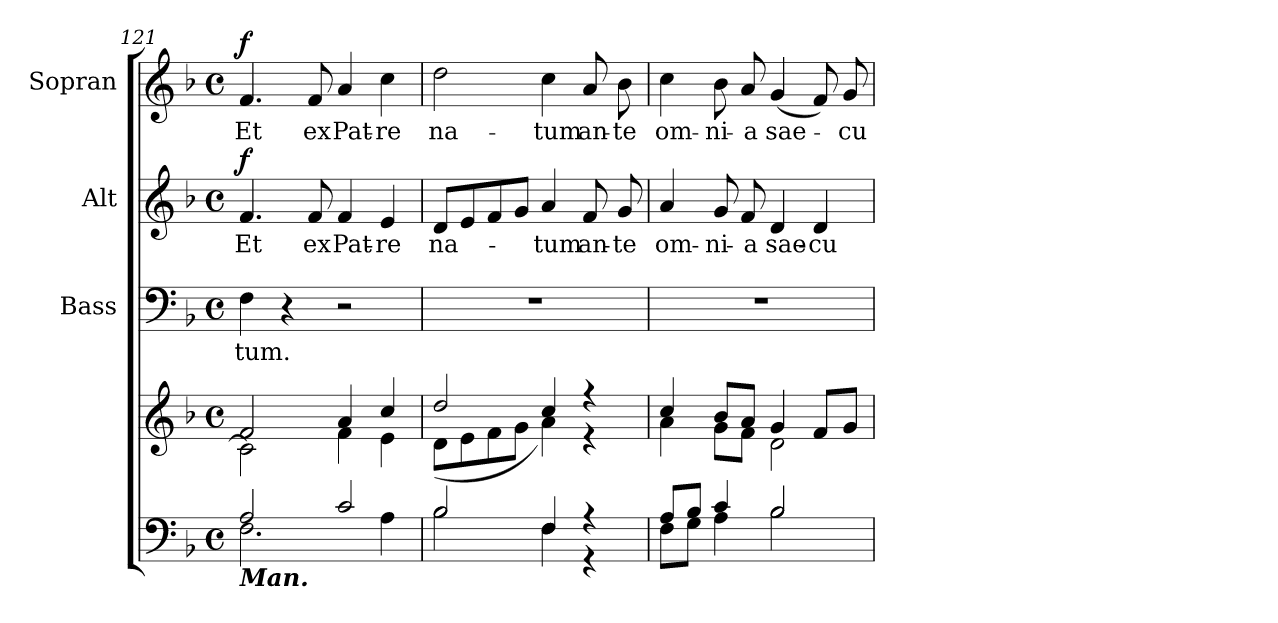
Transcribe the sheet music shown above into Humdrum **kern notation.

**kern	**kern	**kern	**text	**kern	**text	**dynam	**kern	**text	**dynam
*part4	*part4	*part3	*part3	*part2	*part2	*part2	*part1	*part1	*part1
*staff5	*staff4	*staff3	*staff3	*staff2	*staff2	*staff2	*staff1	*staff1	*staff1
*	*	*I"Bass	*	*I"Alt	*	*	*I"Sopran	*	*
*	*	*I'B.	*	*I'A.	*	*	*I'S.	*	*
!!LO:LB:g=z
*clefF4	*clefG2	*clefF4	*	*clefG2	*	*	*clefG2	*	*
*k[b-]	*k[b-]	*k[b-]	*	*k[b-]	*	*	*k[b-]	*	*
*F:	*F:	*F:	*	*F:	*	*	*F:	*	*
*M4/4	*M4/4	*M4/4	*	*M4/4	*	*	*M4/4	*	*
*met(c)	*met(c)	*met(c)	*	*met(c)	*	*	*met(c)	*	*
=121	=121	=121	=121	=121	=121	=121	=121	=121	=121
*^	*^	*	*	*	*	*	*	*	*
!LO:TX:b:Bi:t=Man.	!	!	!	!	!	!	!	!	!	!	!
!	!	!	!	!	!LO:LY:b	!	!LO:LY:b	!LO:DY:a	!	!LO:LY:b	!LO:DY:a
2A/	2.F\	2f/	2c\]	4F\	-tum.	4.f/	Et	f	4.f/	Et	f
.	.	.	.	4r	.	.	.	.	.	.	.
!	!	!	!	!	!	!	!LO:LY:b	!	!	!LO:LY:b	!
.	.	.	.	.	.	8f/	ex	.	8f/	ex	.
!	!	!	!	!	!	!	!LO:LY:b	!	!	!LO:LY:b	!
2c/	.	4a/	4f\	2r	.	4f/	Pat-	.	4a/	Pat-	.
!	!	!	!	!	!	!	!LO:LY:b	!	!	!LO:LY:b	!
.	4A\	4cc/	4e\	.	.	4e/	-re	.	4cc\	-re	.
=122	=122	=122	=122	=122	=122	=122	=122	=122	=122	=122	=122
!	!	!	!	!	!	!	!LO:LY:b	!	!	!LO:LY:b	!
2B-/	2B-\	2dd/	(<8d\L	1r	.	8d/L	na-	.	2dd\	na-	.
.	.	.	8e\	.	.	8e/	.	.	.	.	.
.	.	.	8f\	.	.	8f/	.	.	.	.	.
.	.	.	8g\J	.	.	8g/J	.	.	.	.	.
!	!	!	!	!	!	!	!LO:LY:b	!	!	!LO:LY:b	!
4F/	4F\	4cc/	4a\)	.	.	4a/	-tum	.	4cc\	-tum	.
!	!	!	!	!	!	!	!LO:LY:b	!	!	!LO:LY:b	!
4r	4r	4r	4r	.	.	8f/	an-	.	8a/	an-	.
!	!	!	!	!	!	!	!LO:LY:b	!	!	!LO:LY:b	!
.	.	.	.	.	.	8g/	-te	.	8b-\	-te	.
=123	=123	=123	=123	=123	=123	=123	=123	=123	=123	=123	=123
!	!	!	!	!	!	!	!LO:LY:b	!	!	!LO:LY:b	!
8A/L	8F\L	4cc/	4a\	1r	.	4a/	om-	.	4cc\	om-	.
8B-/J	8G\J	.	.	.	.	.	.	.	.	.	.
!	!	!	!	!	!	!	!LO:LY:b	!	!	!LO:LY:b	!
4c/	4A\	8b-/L	8g\L	.	.	8g/	-ni-	.	8b-\	-ni-	.
!	!	!	!	!	!	!	!LO:LY:b	!	!	!LO:LY:b	!
.	.	8a/J	8f\J	.	.	8f/	-a	.	8a/	-a	.
!	!	!	!	!	!	!	!LO:LY:b	!	!	!LO:LY:b	!
2B-/	2B-\	4g/	2d\	.	.	4d/	sae-	.	(<4g/	sae-	.
!	!	!	!	!	!	!	!LO:LY:b	!	!	!	!
.	.	8f/L	.	.	.	4d/	-cu-	.	8f/)	.	.
!	!	!	!	!	!	!	!	!	!	!LO:LY:b	!
.	.	8g/J	.	.	.	.	.	.	8g/	-cu-	.
*v	*v	*	*	*	*	*	*	*	*	*	*
*	*v	*v	*	*	*	*	*	*	*	*
=	=	=	=	=	=	=	=	=	=
*-	*-	*-	*-	*-	*-	*-	*-	*-	*-
